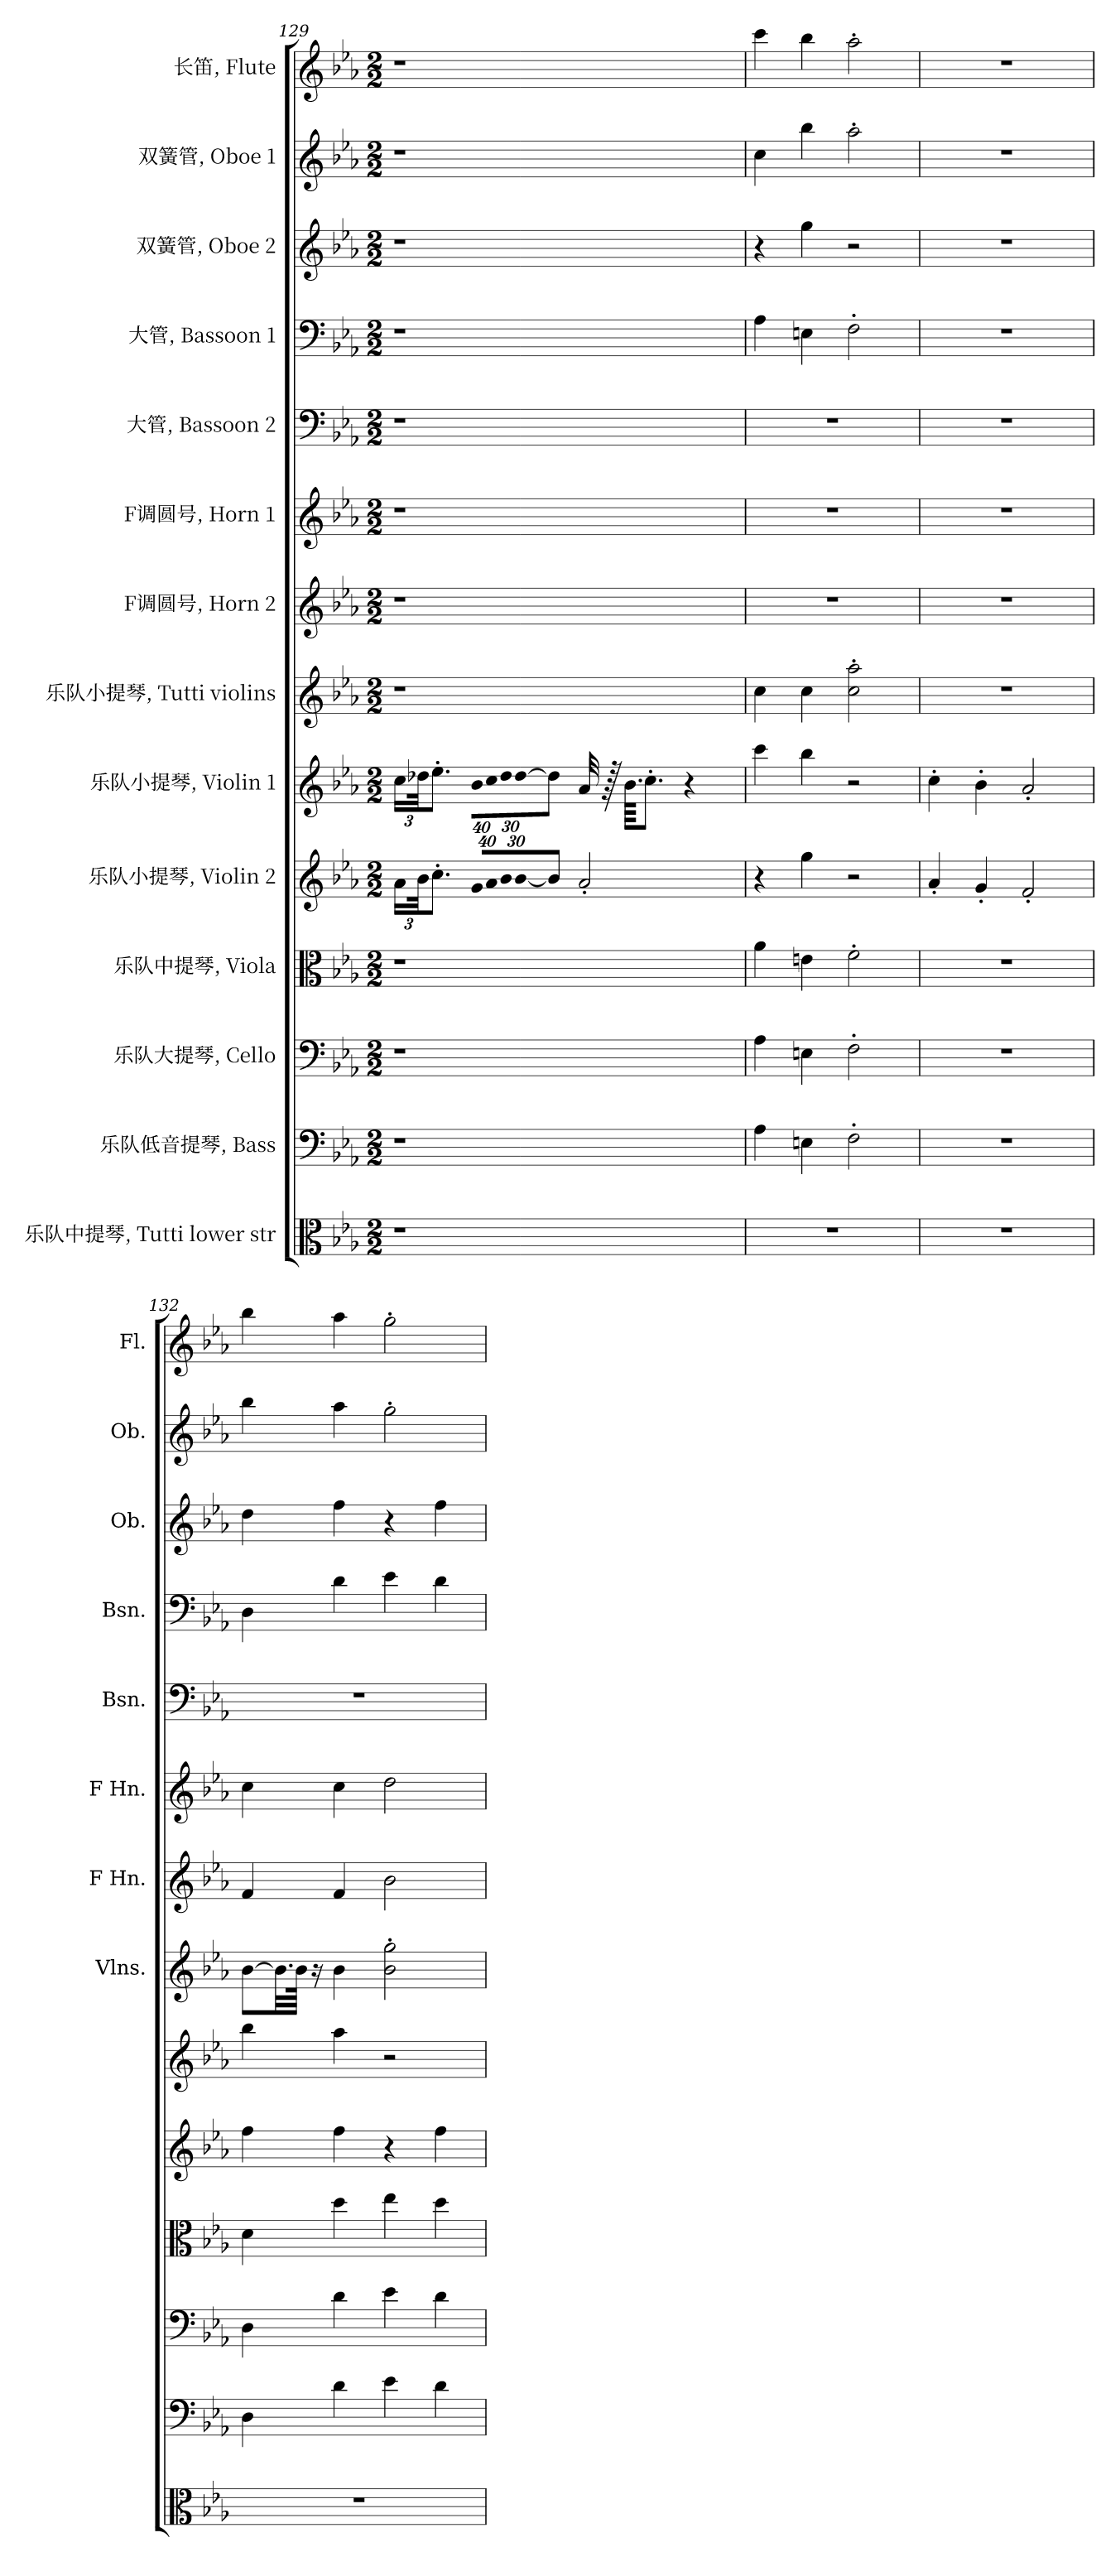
**kern	**kern	**kern	**kern	**kern	**kern	**kern	**kern	**kern	**kern	**kern	**kern	**kern	**kern
*part14	*part13	*part12	*part11	*part10	*part9	*part8	*part7	*part6	*part5	*part4	*part3	*part2	*part1
*staff14	*staff13	*staff12	*staff11	*staff10	*staff9	*staff8	*staff7	*staff6	*staff5	*staff4	*staff3	*staff2	*staff1
*I"乐队中提琴, Tutti lower str	*I"乐队低音提琴, Bass	*I"乐队大提琴, Cello	*I"乐队中提琴, Viola	*I"乐队小提琴, Violin 2	*I"乐队小提琴, Violin 1	*I"乐队小提琴, Tutti violins	*I"F调圆号, Horn 2	*I"F调圆号, Horn 1	*I"大管, Bassoon 2	*I"大管, Bassoon 1	*I"双簧管, Oboe 2	*I"双簧管, Oboe 1	*I"长笛, Flute
*	*	*	*	*	*	*I'Vlns.	*I'F Hn.	*I'F Hn.	*I'Bsn.	*I'Bsn.	*I'Ob.	*I'Ob.	*I'Fl.
*clefC3	*clefF4	*clefF4	*clefC3	*clefG2	*clefG2	*clefG2	*clefG2	*clefG2	*clefF4	*clefF4	*clefG2	*clefG2	*clefG2
*	*ITrd7c12	*	*	*	*	*	*ITrd4c7	*ITrd4c7	*	*	*	*	*
*k[b-e-a-]	*k[b-e-a-]	*k[b-e-a-]	*k[b-e-a-]	*k[b-e-a-]	*k[b-e-a-]	*k[b-e-a-]	*k[b-e-a-d-]	*k[b-e-a-d-]	*k[b-e-a-]	*k[b-e-a-]	*k[b-e-a-]	*k[b-e-a-]	*k[b-e-a-]
*M2/2	*M2/2	*M2/2	*M2/2	*M2/2	*M2/2	*M2/2	*M2/2	*M2/2	*M2/2	*M2/2	*M2/2	*M2/2	*M2/2
*MM159	*MM159	*MM159	*MM159	*MM159	*MM159	*MM159	*MM159	*MM159	*MM159	*MM159	*MM159	*MM159	*MM159
*	*	*	*	*Xbrackettup	*Xbrackettup	*	*	*	*	*	*	*	*
=129	=129	=129	=129	=129	=129	=129	=129	=129	=129	=129	=129	=129	=129
1r	1r	1r	1r	24a-\LL	24cc\LL	1r	1r	1r	1r	1r	1r	1r	1r
.	.	.	.	48b-\JK	48dd-X\JK	.	.	.	.	.	.	.	.
.	.	.	.	8.cc'\J	8.ee-'\J	.	.	.	.	.	.	.	.
!	!	!	!	!LO:N:vis=32	!LO:N:vis=32	!	!	!	!	!	!	!	!
.	.	.	.	640%23g/LLL	640%23b-\LLL	.	.	.	.	.	.	.	.
!	!	!	!	!LO:N:vis=32	!LO:N:vis=32	!	!	!	!	!	!	!	!
.	.	.	.	640%23a-/	640%23cc\	.	.	.	.	.	.	.	.
!	!	!	!	!LO:N:vis=256%9	!LO:N:vis=256%9	!	!	!	!	!	!	!	!
.	.	.	.	960%17b-/K	960%17dd-\K	.	.	.	.	.	.	.	.
!	!	!	!	!LO:N:vis=32	!LO:N:vis=32	!	!	!	!	!	!	!	!
.	.	.	.	[640%23b-/JJ	[640%23dd-\JJ	.	.	.	.	.	.	.	.
.	.	.	.	8b-/J]	8dd-\J]	.	.	.	.	.	.	.	.
.	.	.	.	2a-'/	32a-/	.	.	.	.	.	.	.	.
.	.	.	.	.	128r	.	.	.	.	.	.	.	.
.	.	.	.	.	64.b-\KKKL	.	.	.	.	.	.	.	.
.	.	.	.	.	8.cc'\J	.	.	.	.	.	.	.	.
.	.	.	.	.	4r	.	.	.	.	.	.	.	.
1920ryy	1920ryy	1920ryy	1920ryy	.	.	1920ryy	1920ryy	1920ryy	1920ryy	1920ryy	1920ryy	1920ryy	1920ryy
=130	=130	=130	=130	=130	=130	=130	=130	=130	=130	=130	=130	=130	=130
*	*	*	*	*	*	*	*	*	*	*	*	*	*MM159
1r	4AA-\	4A-\	4a-\	4r	4ccc\	4cc\	1r	1r	1r	4A-\	4r	4cc\	4ccc\
.	4EEn\	4En\	4en\	4gg\	4bb-\	4cc\	.	.	.	4En\	4gg\	4bb-\	4bb-\
.	2FF'\	2F'\	2f'\	2r	2r	2cc\' 2aa-\'	.	.	.	2F'\	2r	2aa-'\	2aa-'\
!!LO:PB:g=z
=131	=131	=131	=131	=131	=131	=131	=131	=131	=131	=131	=131	=131	=131
*	*	*	*	*	*	*	*	*	*	*	*	*	*MM152
1r	1r	1r	1r	4a-'/	4cc'\	1r	1r	1r	1r	1r	1r	1r	1r
.	.	.	.	4g'/	4b-'\	.	.	.	.	.	.	.	.
.	.	.	.	2f'/	2a-'/	.	.	.	.	.	.	.	.
=132	=132	=132	=132	=132	=132	=132	=132	=132	=132	=132	=132	=132	=132
*	*	*	*	*	*	*	*	*	*	*	*	*	*MM160
1r	4DD\	4D\	4d\	4ff\	4bb-\	[8b-\L	4B-/	4f\	1r	4D\	4dd\	4bb-\	4bb-\
.	.	.	.	.	.	32.b-\LL]	.	.	.	.	.	.	.
.	.	.	.	.	.	64b-\JJJk	.	.	.	.	.	.	.
.	.	.	.	.	.	16r	.	.	.	.	.	.	.
.	4D\	4d\	4dd\	4ff\	4aa-\	4b-\	4B-/	4f\	.	4d\	4ff\	4aa-\	4aa-\
.	4E-\	4e-\	4ee-\	4r	2r	2b-\' 2gg\'	2e-\	2g\	.	4e-\	4r	2gg'\	2gg'\
.	4D\	4d\	4dd\	4ff\	.	.	.	.	.	4d\	4ff\	.	.
=	=	=	=	=	=	=	=	=	=	=	=	=	=
*-	*-	*-	*-	*-	*-	*-	*-	*-	*-	*-	*-	*-	*-
